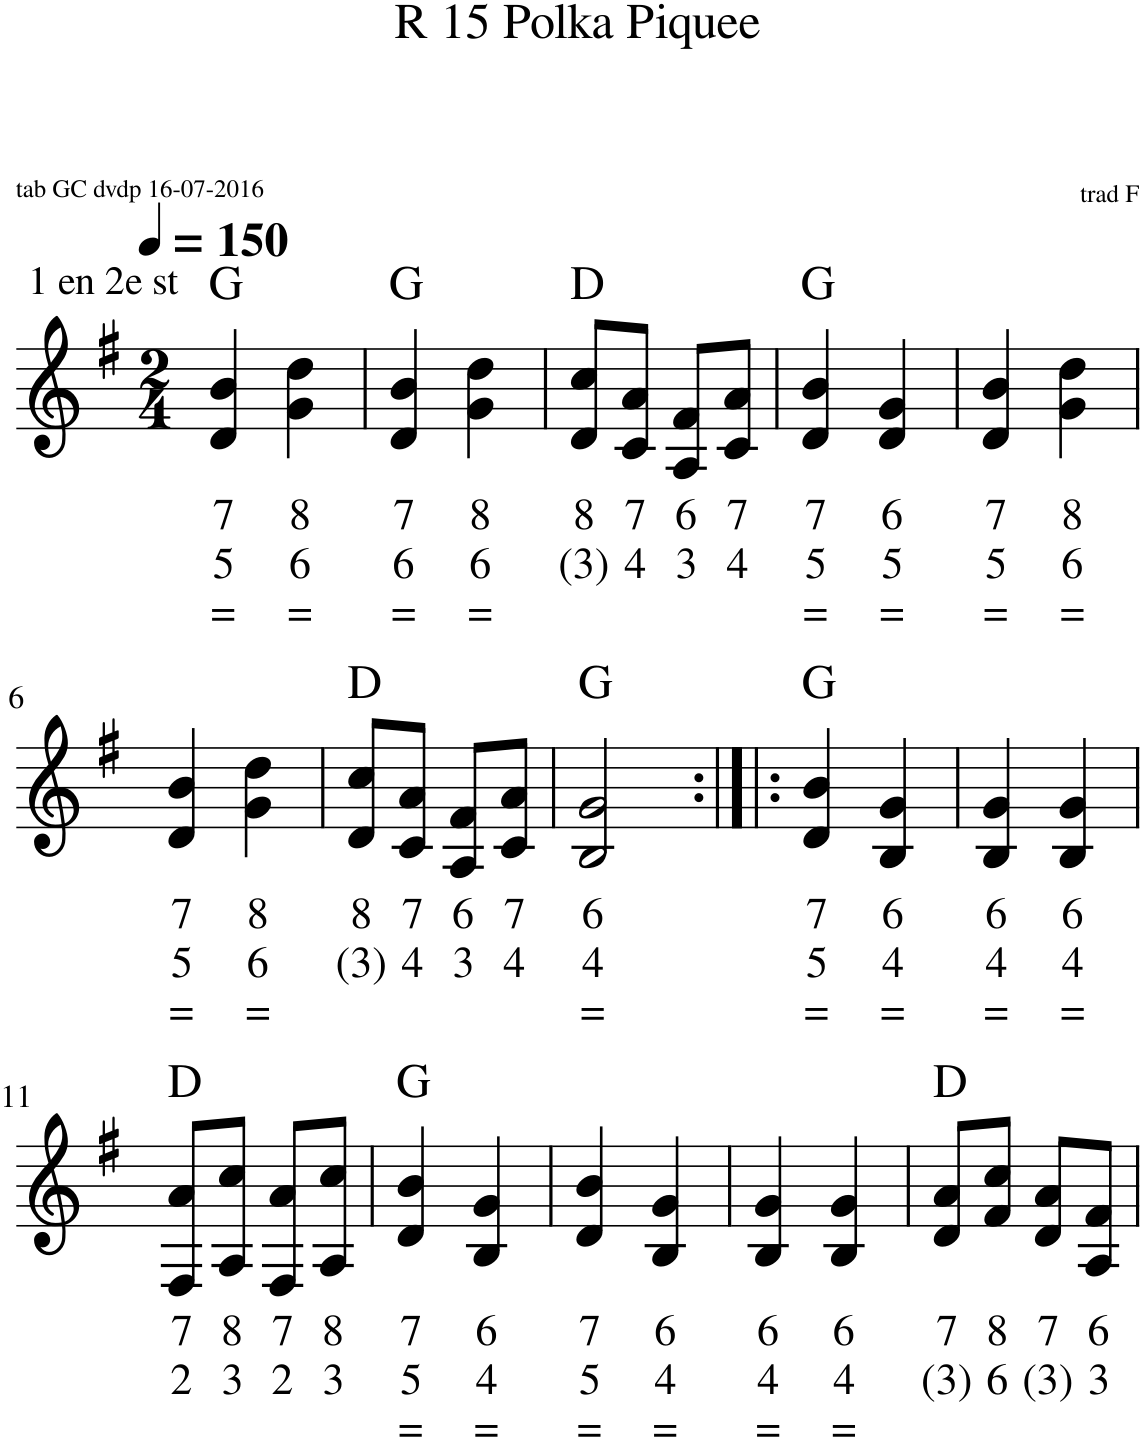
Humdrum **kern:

**kern	**text	**text	**text	**kern	**text	**text	**text	**harte
*part2	*part2	*part2	*part2	*part1	*part1	*part1	*part1	*part1
*staff2	*staff2	*staff2	*staff2	*staff1	*staff1	*staff1	*staff1	*
*I"Stem	*	*	*	*I"Stem	*	*	*	*
*stria5	*	*	*	*	*	*	*	*
*clefG2	*	*	*	*clefG2	*	*	*	*
*k[f#]	*	*	*	*k[f#]	*	*	*	*
*M2/4	*	*	*	*M2/4	*	*	*	*
*MM150	*	*	*	*MM150	*	*	*	*
=1	=1	=1	=1	=1	=1	=1	=1	=1
!	!	!	!	!LO:TX:a:t=1 en 2e st	!	!	!	!
!LO:TX:a:t=2e st en okt lager	!	!	!	!	!	!	!	!
!	!	!	!	!	!LO:LY:b	!LO:LY:b	!LO:LY:b	!
4B 4d	5	4	=	4d/ 4b/	7	5	=	G:maj
!	!	!	!	!	!LO:LY:b	!LO:LY:b	!LO:LY:b	!
4d 4g	6	5	=	4g\ 4dd\	8	6	=	.
=2	=2	=2	=2	=2	=2	=2	=2	=2
!	!	!	!	!	!LO:LY:b	!LO:LY:b	!LO:LY:b	!
4B 4d	5	4	=	4d/ 4b/	7	6	=	G:maj
!	!	!	!	!	!LO:LY:b	!LO:LY:b	!LO:LY:b	!
4d 4g	6	5	=	4g\ 4dd\	8	6	=	.
=3	=3	=3	=3	=3	=3	=3	=3	=3
!	!	!	!	!	!LO:LY:b	!LO:LY:b	!	!
8c/ 8d/L	(3)	4	.	8d/ 8cc/L	8	(3)	.	D:maj
!	!	!	!	!	!LO:LY:b	!LO:LY:b	!	!
8A/ 8c/J	4	3	.	8c/ 8a/J	7	4	.	.
!	!	!	!	!	!LO:LY:b	!LO:LY:b	!	!
8F#/ 8A/L	3	2	.	8A/ 8f#/L	6	3	.	.
!	!	!	!	!	!LO:LY:b	!LO:LY:b	!	!
8A/ 8c/J	4	3	.	8c/ 8a/J	7	4	.	.
=4	=4	=4	=4	=4	=4	=4	=4	=4
!	!	!	!	!	!LO:LY:b	!LO:LY:b	!LO:LY:b	!
4B 4d	5	4	=	4d/ 4b/	7	5	=	G:maj
!	!	!	!	!	!LO:LY:b	!LO:LY:b	!LO:LY:b	!
4G 4d	5	3	=	4d/ 4g/	6	5	=	.
=5	=5	=5	=5	=5	=5	=5	=5	=5
!	!	!	!	!	!LO:LY:b	!LO:LY:b	!LO:LY:b	!
4B 4d	5	4	=	4d/ 4b/	7	5	=	.
!	!	!	!	!	!LO:LY:b	!LO:LY:b	!LO:LY:b	!
4d 4g	6	5	=	4g\ 4dd\	8	6	=	.
!!LO:LB:g=z
=6	=6	=6	=6	=6	=6	=6	=6	=6
!	!	!	!	!	!LO:LY:b	!LO:LY:b	!LO:LY:b	!
4B 4d	5	4	=	4d/ 4b/	7	5	=	.
!	!	!	!	!	!LO:LY:b	!LO:LY:b	!LO:LY:b	!
4d 4g	6	5	=	4g\ 4dd\	8	6	=	.
=7	=7	=7	=7	=7	=7	=7	=7	=7
!	!	!	!	!	!LO:LY:b	!LO:LY:b	!	!
8c/ 8d/L	(3)	4	.	8d/ 8cc/L	8	(3)	.	D:maj
!	!	!	!	!	!LO:LY:b	!LO:LY:b	!	!
8A/ 8c/J	4	3	.	8c/ 8a/J	7	4	.	.
!	!	!	!	!	!LO:LY:b	!LO:LY:b	!	!
8F#/ 8A/L	3	2	.	8A/ 8f#/L	6	3	.	.
!	!	!	!	!	!LO:LY:b	!LO:LY:b	!	!
8A/ 8c/J	4	3	.	8c/ 8a/J	7	4	.	.
=8	=8	=8	=8	=8	=8	=8	=8	=8
!	!	!	!	!	!LO:LY:b	!LO:LY:b	!LO:LY:b	!
2G 2B	4	3	=	2B/ 2g/	6	4	=	G:maj
=9:|!|:	=9:|!|:	=9:|!|:	=9:|!|:	=9:|!|:	=9:|!|:	=9:|!|:	=9:|!|:	=9:|!|:
!	!	!	!	!	!LO:LY:b	!LO:LY:b	!LO:LY:b	!
4B 4d	5	4	=	4d/ 4b/	7	5	=	G:maj
!	!	!	!	!	!LO:LY:b	!LO:LY:b	!LO:LY:b	!
4G 4B	4	3	=	4B/ 4g/	6	4	=	.
=10	=10	=10	=10	=10	=10	=10	=10	=10
!	!	!	!	!	!LO:LY:b	!LO:LY:b	!LO:LY:b	!
4G 4B	4	3	=	4B/ 4g/	6	4	=	.
!	!	!	!	!	!LO:LY:b	!LO:LY:b	!LO:LY:b	!
4G 4B	4	3	=	4B/ 4g/	6	4	=	.
!!LO:LB:g=z
=11	=11	=11	=11	=11	=11	=11	=11	=11
!	!	!	!	!	!LO:LY:b	!LO:LY:b	!	!
8F#/ 8A/L	3	2	.	8F#/ 8a/L	7	2	.	D:maj
!	!	!	!	!	!LO:LY:b	!LO:LY:b	!	!
8A/ 8c/J	4	3	.	8A/ 8cc/J	8	3	.	.
!	!	!	!	!	!LO:LY:b	!LO:LY:b	!	!
8F#/ 8A/L	3	2	.	8F#/ 8a/L	7	2	.	.
!	!	!	!	!	!LO:LY:b	!LO:LY:b	!	!
8A/ 8c/J	4	3	.	8A/ 8cc/J	8	3	.	.
=12	=12	=12	=12	=12	=12	=12	=12	=12
!	!	!	!	!	!LO:LY:b	!LO:LY:b	!LO:LY:b	!
4B 4d	5	4	=	4d/ 4b/	7	5	=	G:maj
!	!	!	!	!	!LO:LY:b	!LO:LY:b	!LO:LY:b	!
4G 4B	4	3	=	4B/ 4g/	6	4	=	.
=13	=13	=13	=13	=13	=13	=13	=13	=13
!	!	!	!	!	!LO:LY:b	!LO:LY:b	!LO:LY:b	!
4B 4d	5	4	=	4d/ 4b/	7	5	=	.
!	!	!	!	!	!LO:LY:b	!LO:LY:b	!LO:LY:b	!
4G 4B	4	3	=	4B/ 4g/	6	4	=	.
=14	=14	=14	=14	=14	=14	=14	=14	=14
!	!	!	!	!	!LO:LY:b	!LO:LY:b	!LO:LY:b	!
4G 4B	4	3	=	4B/ 4g/	6	4	=	.
!	!	!	!	!	!LO:LY:b	!LO:LY:b	!LO:LY:b	!
4G 4B	4	3	=	4B/ 4g/	6	4	=	.
=15	=15	=15	=15	=15	=15	=15	=15	=15
!	!	!	!	!	!LO:LY:b	!LO:LY:b	!	!
8A/ 8d/L	(3)	3	.	8d/ 8a/L	7	(3)	.	D:maj
!	!	!	!	!	!LO:LY:b	!LO:LY:b	!	!
8c/ 8f#/J	6	4	.	8f#/ 8cc/J	8	6	.	.
!	!	!	!	!	!LO:LY:b	!LO:LY:b	!	!
8A/ 8d/L	(3)	3	.	8d/ 8a/L	7	(3)	.	.
!	!	!	!	!	!LO:LY:b	!LO:LY:b	!	!
8F#/ 8A/J	3	2	.	8A/ 8f#/J	6	3	.	.
=	=	=	=	=	=	=	=	=
*-	*-	*-	*-	*-	*-	*-	*-	*-
